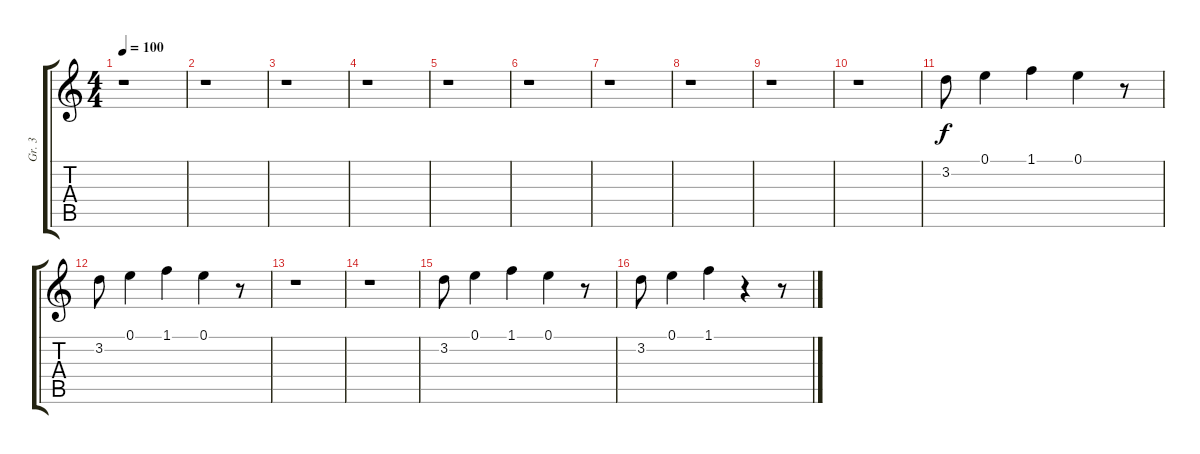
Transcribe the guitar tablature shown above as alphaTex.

\track ("Gr. 3" "Gr. 3") {instrument electricguitarclean}
\staff {score tabs}
\tuning (E4 B3 G3 D3 A2 E2) {hide}
\ts (4 4)
\tempo 100
\clef g2
\ks c
r.1{dy f} |
r.1 |
r.1 |
r.1 |
r.1 |
r.1 |
r.1 |
r.1 |
r.1 |
r.1 |
3.2.8{instrument electricguitarclean} 0.1.4 1.1.4 0.1.4 r.8 |
3.2.8 0.1.4 1.1.4 0.1.4 r.8 |
r.1 |
r.1 |
3.2.8{instrument electricguitarclean} 0.1.4 1.1.4 0.1.4 r.8 |
3.2.8 0.1.4 1.1.4 r.4 r.8
